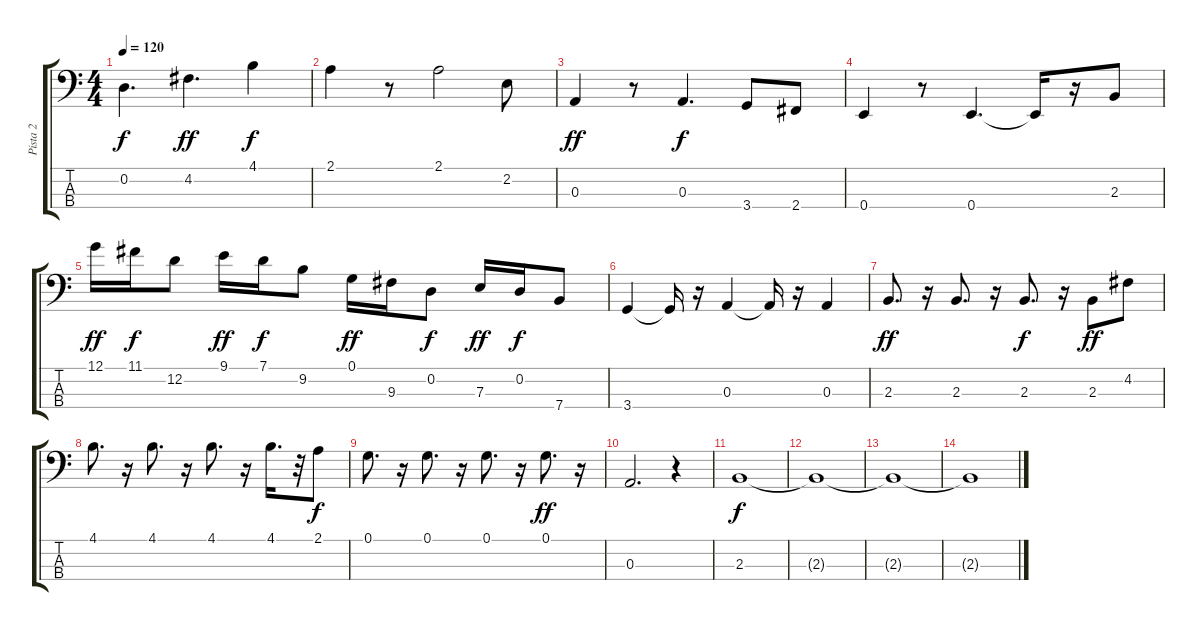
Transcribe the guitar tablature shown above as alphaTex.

\track ("Pista 2" "Pista 2") {instrument electricbassfinger}
\staff {score tabs}
\tuning (G2 D2 A1 E1) {hide}
\ts (4 4)
\tempo 120
\clef f4
\ks c
0.2.4{d dy f} 4.2.4{d dy ff} 4.1.4{dy f} |
2.1.4 r.8 2.1.2 2.2.8 |
0.3.4{dy ff} r.8 0.3.4{d dy f} 3.4.8 2.4.8 |
0.4.4 r.8 0.4.4{d} 0.4{t}.16 r.16 2.3.8 |
12.1.16{dy ff} 11.1.16{dy f} 12.2.8 9.1.16{dy ff} 7.1.16{dy f} 9.2.8 0.1.16{dy ff} 9.3.16 0.2.8{dy f} 7.3.16{dy ff} 0.2.16{dy f} 7.4.8 |
3.4.4 3.4{t}.16 r.16 0.3.4 0.3{t}.16 r.16 0.3.4 |
2.3.8{d dy ff} r.16 2.3.8{d} r.16 2.3.8{d dy f} r.16 2.3.8{dy ff} 4.2.8 |
4.1.8{d} r.16 4.1.8{d} r.16 4.1.8{d} r.16 4.1.16{d} r.32 2.1.8{dy f} |
0.1.8{d} r.16 0.1.8{d} r.16 0.1.8{d} r.16 0.1.8{d dy ff} r.16 |
0.3.2{d} r.4 |
2.3.1{dy f} |
2.3{t}.1 |
2.3{t}.1 |
2.3{t}.1
